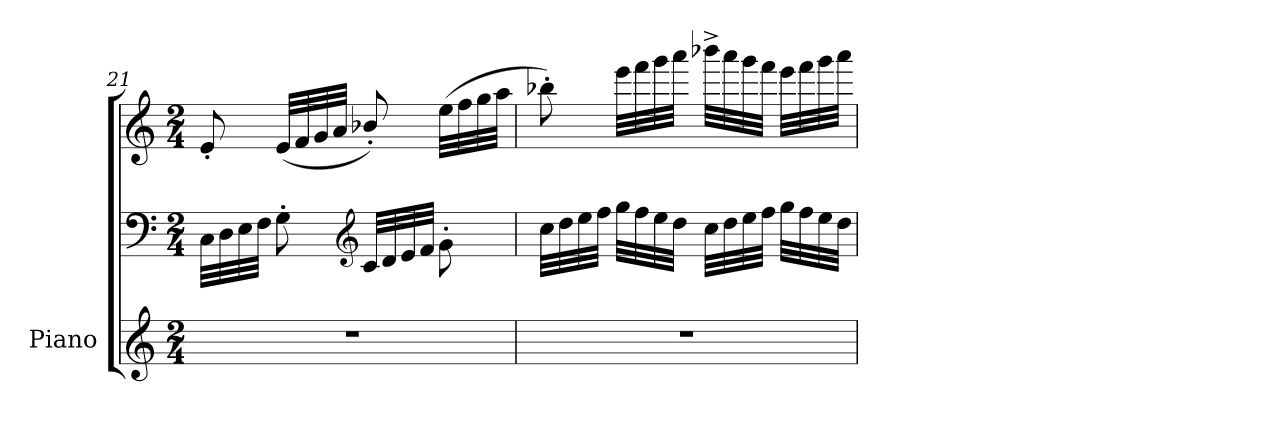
**kern	**kern	**kern
*part1	*part1	*part1
*staff3	*staff2	*staff1
*I"Piano	*	*
*I'Pno	*	*
*clefG2	*clefF4	*clefG2
*k[]	*k[]	*k[]
*M2/4	*M2/4	*M2/4
=21	=21	=21
2r	32C\LLL	8e'/
.	32D\	.
.	32E\	.
.	32F\JJJ	.
.	8G'\	(<32e/LLL
.	.	32f/
.	.	32g/
.	.	32a/JJJ
*	*clefG2	*
.	32c/LLL	8b-X'/)
.	32d/	.
.	32e/	.
.	32f/JJJ	.
.	8g'\	(>32ee\LLL
.	.	32ff\
.	.	32gg\
.	.	32aa\JJJ
=22	=22	=22
2r	32cc\LLL	8bb-X'\)
.	32dd\	.
.	32ee\	.
.	32ff\JJJ	.
.	32gg\LLL	32eee\LLL
.	32ff\	32fff\
.	32ee\	32ggg\
.	32dd\JJJ	32aaa\JJJ
.	32cc\LLL	32bbb-X^\LLL
.	32dd\	32aaa\
.	32ee\	32ggg\
.	32ff\JJJ	32fff\JJJ
.	32gg\LLL	32eee\LLL
.	32ff\	32fff\
.	32ee\	32ggg\
.	32dd\JJJ	32aaa\JJJ
=	=	=
*-	*-	*-
